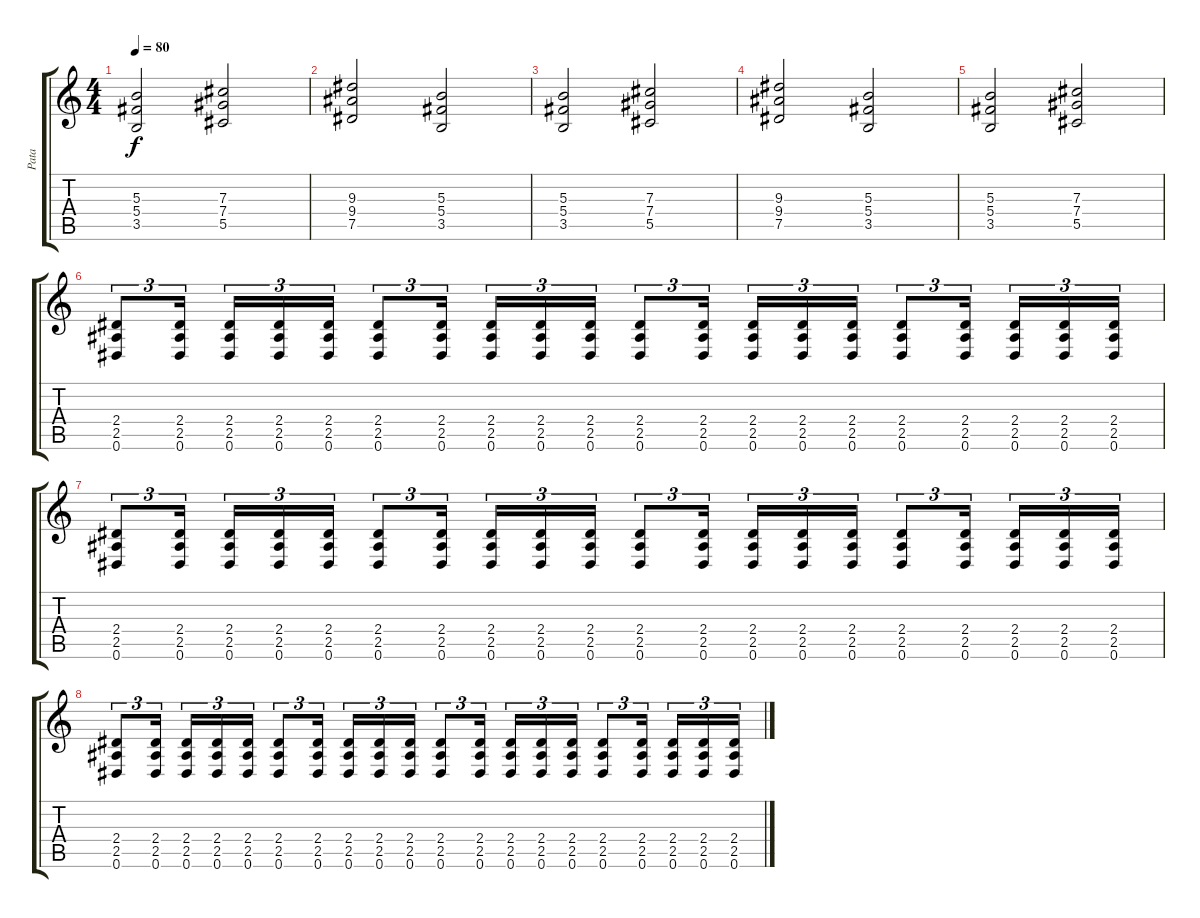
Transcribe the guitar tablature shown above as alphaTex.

\track ("Pata" "Pata") {instrument distortionguitar}
\staff {score tabs}
\tuning (Eb4 Bb3 Gb3 Db3 Ab2 Eb2) {hide}
\ts (4 4)
\tempo 80
\clef g2
\ks c
(5.3 5.4 3.5).2{dy f} (7.3 7.4 5.5).2 |
(9.3 9.4 7.5).2 (5.3 5.4 3.5).2 |
(5.3 5.4 3.5).2 (7.3 7.4 5.5).2 |
(9.3 9.4 7.5).2 (5.3 5.4 3.5).2 |
(5.3 5.4 3.5).2 (7.3 7.4 5.5).2 |
(2.4 2.5 0.6).8{tu (3 2)} (2.4 2.5 0.6).16{tu (3 2)} (2.4 2.5 0.6).16{tu (3 2)} (2.4 2.5 0.6).16{tu (3 2)} (2.4 2.5 0.6).16{tu (3 2)} (2.4 2.5 0.6).8{tu (3 2)} (2.4 2.5 0.6).16{tu (3 2)} (2.4 2.5 0.6).16{tu (3 2)} (2.4 2.5 0.6).16{tu (3 2)} (2.4 2.5 0.6).16{tu (3 2)} (2.4 2.5 0.6).8{tu (3 2)} (2.4 2.5 0.6).16{tu (3 2)} (2.4 2.5 0.6).16{tu (3 2)} (2.4 2.5 0.6).16{tu (3 2)} (2.4 2.5 0.6).16{tu (3 2)} (2.4 2.5 0.6).8{tu (3 2)} (2.4 2.5 0.6).16{tu (3 2)} (2.4 2.5 0.6).16{tu (3 2)} (2.4 2.5 0.6).16{tu (3 2)} (2.4 2.5 0.6).16{tu (3 2)} |
(2.4 2.5 0.6).8{tu (3 2)} (2.4 2.5 0.6).16{tu (3 2)} (2.4 2.5 0.6).16{tu (3 2)} (2.4 2.5 0.6).16{tu (3 2)} (2.4 2.5 0.6).16{tu (3 2)} (2.4 2.5 0.6).8{tu (3 2)} (2.4 2.5 0.6).16{tu (3 2)} (2.4 2.5 0.6).16{tu (3 2)} (2.4 2.5 0.6).16{tu (3 2)} (2.4 2.5 0.6).16{tu (3 2)} (2.4 2.5 0.6).8{tu (3 2)} (2.4 2.5 0.6).16{tu (3 2)} (2.4 2.5 0.6).16{tu (3 2)} (2.4 2.5 0.6).16{tu (3 2)} (2.4 2.5 0.6).16{tu (3 2)} (2.4 2.5 0.6).8{tu (3 2)} (2.4 2.5 0.6).16{tu (3 2)} (2.4 2.5 0.6).16{tu (3 2)} (2.4 2.5 0.6).16{tu (3 2)} (2.4 2.5 0.6).16{tu (3 2)} |
(2.4 2.5 0.6).8{tu (3 2)} (2.4 2.5 0.6).16{tu (3 2)} (2.4 2.5 0.6).16{tu (3 2)} (2.4 2.5 0.6).16{tu (3 2)} (2.4 2.5 0.6).16{tu (3 2)} (2.4 2.5 0.6).8{tu (3 2)} (2.4 2.5 0.6).16{tu (3 2)} (2.4 2.5 0.6).16{tu (3 2)} (2.4 2.5 0.6).16{tu (3 2)} (2.4 2.5 0.6).16{tu (3 2)} (2.4 2.5 0.6).8{tu (3 2)} (2.4 2.5 0.6).16{tu (3 2)} (2.4 2.5 0.6).16{tu (3 2)} (2.4 2.5 0.6).16{tu (3 2)} (2.4 2.5 0.6).16{tu (3 2)} (2.4 2.5 0.6).8{tu (3 2)} (2.4 2.5 0.6).16{tu (3 2)} (2.4 2.5 0.6).16{tu (3 2)} (2.4 2.5 0.6).16{tu (3 2)} (2.4 2.5 0.6).16{tu (3 2)}
